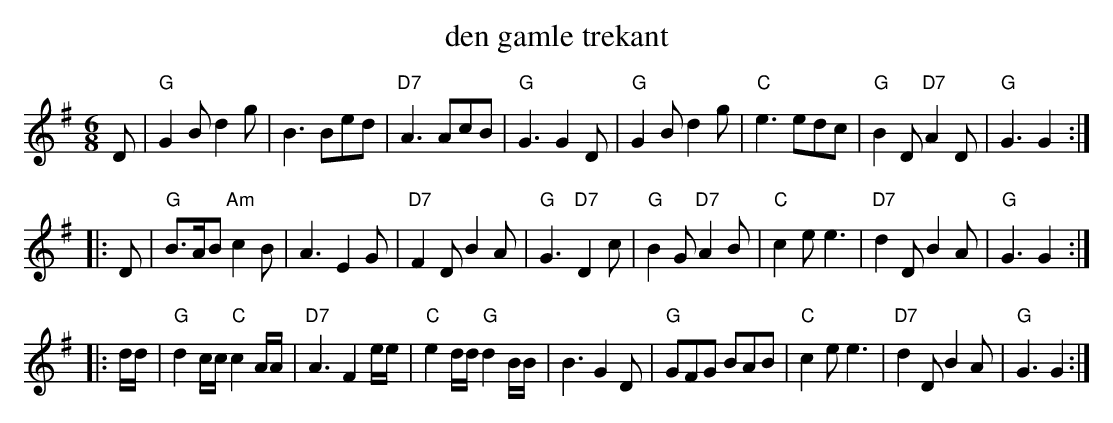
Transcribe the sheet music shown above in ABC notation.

X:1
T: den gamle trekant
M: 6/8
L: 1/8
K: G
D \
| "G"G2B d2g | B3 Bed | "D7"A3 AcB | "G"G3 G2D \
| "G"G2B d2g | "C"e3 edc | "G"B2D "D7"A2D | "G"G3 G2 :|
|: D \
| "G"B>AB "Am"c2B | A3 E2G | "D7"F2D B2A | "G"G3 "D7"D2c \
| "G"B2G "D7"A2B | "C"c2e e3 | "D7"d2D B2A | "G"G3 G2 :|
|: d/d/ \
| "G"d2c/c/ "C"c2A/A/ | "D7"A3 F2e/e/ | "C"e2d/d/ "G"d2B/B/ | B3 G2D \
| "G"GFG BAB | "C"c2e e3 | "D7"d2D B2A | "G"G3 G2 :|
